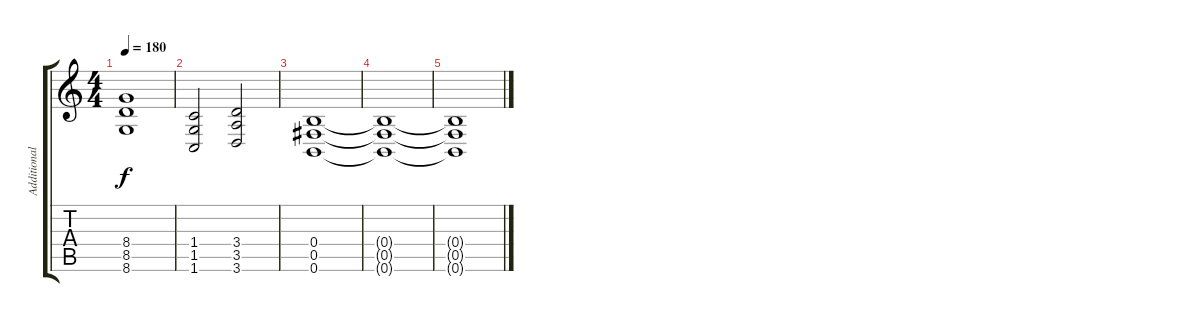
\track ("Additional Guitar" "Additional") {instrument distortionguitar}
\staff {score tabs}
\tuning (Db4 Ab3 E3 B2 Gb2 B1) {hide}
\ts (4 4)
\tempo 180
\clef g2
\ks c
(8.4 8.5 8.6).1{dy f} |
(1.4 1.5 1.6).2 (3.4 3.5 3.6).2 |
(0.4 0.5 0.6).1 |
(0.4{t} 0.5{t} 0.6{t}).1 |
(0.4{t} 0.5{t} 0.6{t}).1
